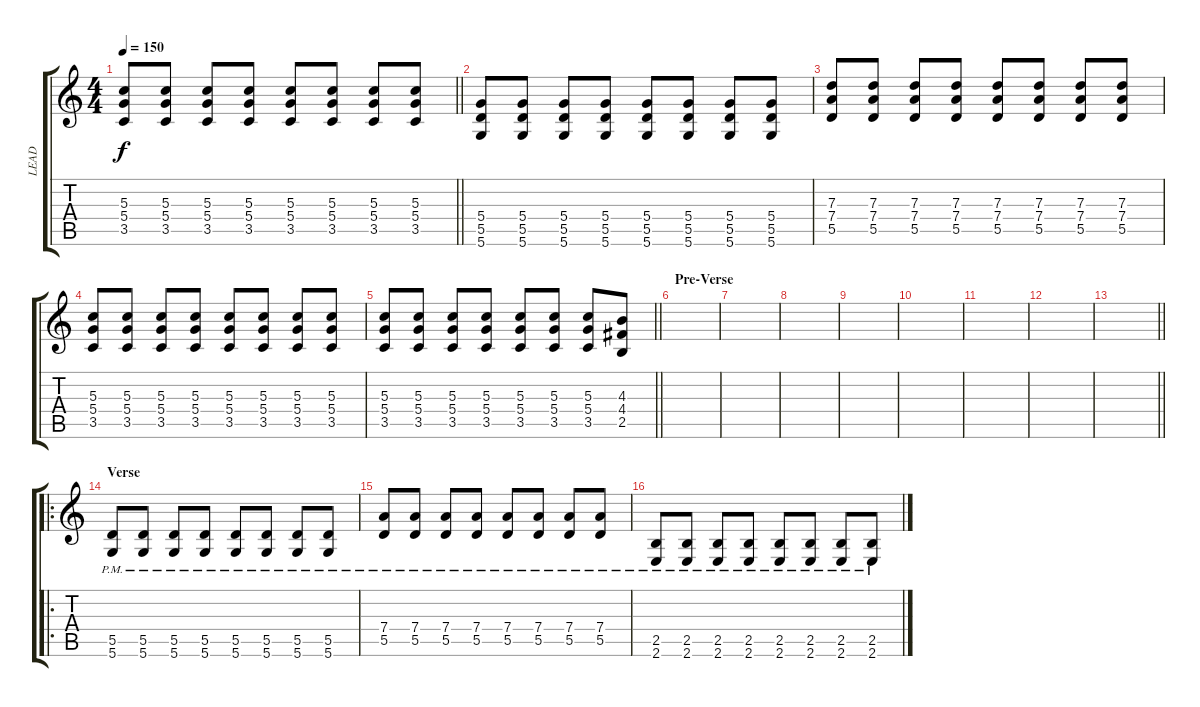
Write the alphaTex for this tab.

\track ("LEAD" "LEAD") {instrument distortionguitar}
\staff {score tabs}
\tuning (E4 B3 G3 D3 A2 D2) {hide}
\ts (4 4)
\tempo 150
\clef g2
\barLineRight lightlight
\ks c
(5.3 5.4 3.5).8{dy f} (5.3 5.4 3.5).8 (5.3 5.4 3.5).8 (5.3 5.4 3.5).8 (5.3 5.4 3.5).8 (5.3 5.4 3.5).8 (5.3 5.4 3.5).8 (5.3 5.4 3.5).8 |
(5.4 5.5 5.6).8 (5.4 5.5 5.6).8 (5.4 5.5 5.6).8 (5.4 5.5 5.6).8 (5.4 5.5 5.6).8 (5.4 5.5 5.6).8 (5.4 5.5 5.6).8 (5.4 5.5 5.6).8 |
(7.3 7.4 5.5).8 (7.3 7.4 5.5).8 (7.3 7.4 5.5).8 (7.3 7.4 5.5).8 (7.3 7.4 5.5).8 (7.3 7.4 5.5).8 (7.3 7.4 5.5).8 (7.3 7.4 5.5).8 |
(5.3 5.4 3.5).8 (5.3 5.4 3.5).8 (5.3 5.4 3.5).8 (5.3 5.4 3.5).8 (5.3 5.4 3.5).8 (5.3 5.4 3.5).8 (5.3 5.4 3.5).8 (5.3 5.4 3.5).8 |
\barLineRight lightlight
(5.3 5.4 3.5).8 (5.3 5.4 3.5).8 (5.3 5.4 3.5).8 (5.3 5.4 3.5).8 (5.3 5.4 3.5).8 (5.3 5.4 3.5).8 (5.3 5.4 3.5).8 (4.3 4.4 2.5).8 |
\section ("" "Pre-Verse")
|
|
|
|
|
|
|
\barLineRight lightlight
|
\ro
\section ("" "Verse")
(5.5{pm} 5.6{pm}).8 (5.5{pm} 5.6{pm}).8 (5.5{pm} 5.6{pm}).8 (5.5{pm} 5.6{pm}).8 (5.5{pm} 5.6{pm}).8 (5.5{pm} 5.6{pm}).8 (5.5{pm} 5.6{pm}).8 (5.5{pm} 5.6{pm}).8 |
(7.4{pm} 5.5{pm}).8 (7.4{pm} 5.5{pm}).8 (7.4{pm} 5.5{pm}).8 (7.4{pm} 5.5{pm}).8 (7.4{pm} 5.5{pm}).8 (7.4{pm} 5.5{pm}).8 (7.4{pm} 5.5{pm}).8 (7.4{pm} 5.5{pm}).8 |
(2.5{pm} 2.6{pm}).8 (2.5{pm} 2.6{pm}).8 (2.5{pm} 2.6{pm}).8 (2.5{pm} 2.6{pm}).8 (2.5{pm} 2.6{pm}).8 (2.5{pm} 2.6{pm}).8 (2.5{pm} 2.6{pm}).8 (2.5{pm} 2.6{pm}).8
